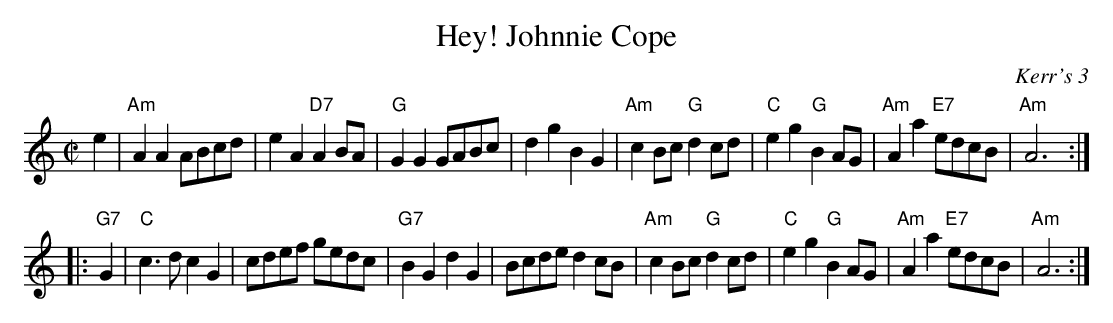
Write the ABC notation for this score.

X:1
T: Hey! Johnnie Cope
O: Kerr's 3
M: C|
L: 1/8
K: Am
e2 \
| "Am"A2A2 ABcd | e2A2 "D7"A2BA | "G"G2G2 GABc | d2g2 B2G2 \
| "Am"c2Bc "G"d2cd | "C"e2g2 "G"B2AG | "Am"A2a2 "E7"edcB | "Am"A6 :|
|: "G7"G2 \
| "C"c3d c2G2 | cdef gedc | "G7"B2G2 d2G2 | Bcde d2cB \
| "Am"c2Bc "G"d2cd | "C"e2g2 "G"B2AG | "Am"A2a2 "E7"edcB | "Am"A6 :|
